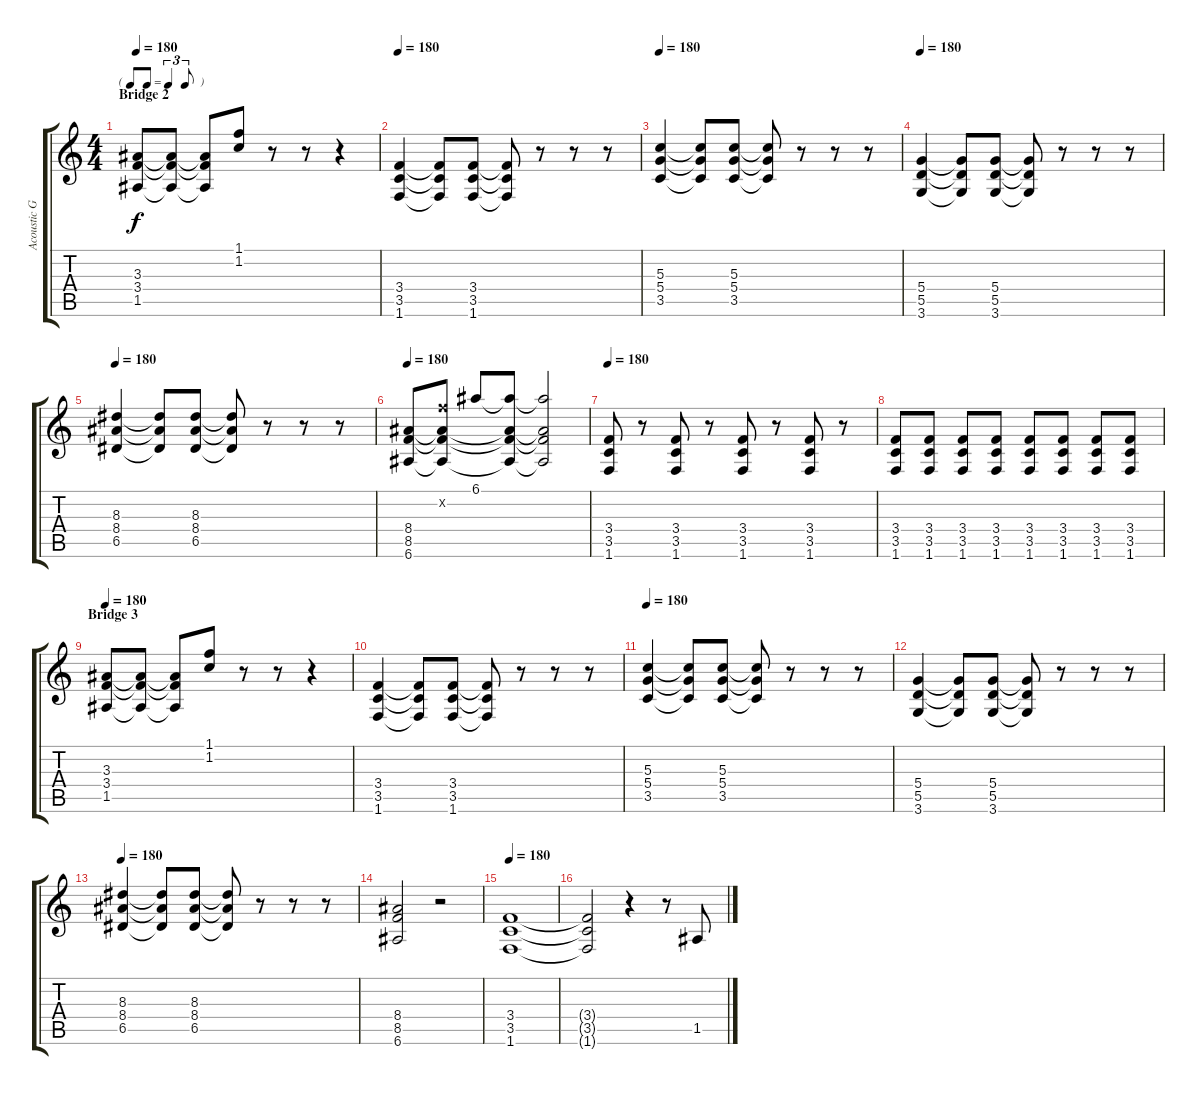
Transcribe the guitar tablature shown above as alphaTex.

\track ("Acoustic Guitar" "Acoustic G") {instrument acousticguitarsteel}
\staff {score tabs}
\tuning (E4 B3 G3 D3 A2 E2) {hide}
\ts (4 4)
\tf triplet8th
\section ("" "Bridge 2")
\tempo 180
\clef g2
\ks c
(3.3 3.4 1.5).8{dy f} (3.3{t} 3.4{t} 1.5{t}).8 (3.3{t} 3.4{t} 1.5{t}).8 (1.1 1.2).8 r.8 r.8 r.4 |
\tempo 180
(3.4 3.5 1.6).4 (3.4{t} 3.5{t} 1.6{t}).8 (3.4 3.5 1.6).8 (3.4{t} 3.5{t} 1.6{t}).8 r.8 r.8 r.8 |
\tempo 180
(5.3 5.4 3.5).4 (5.3{t} 5.4{t} 3.5{t}).8 (5.3 5.4 3.5).8 (5.3{t} 5.4{t} 3.5{t}).8 r.8 r.8 r.8 |
\tempo 180
(5.4 5.5 3.6).4 (5.4{t} 5.5{t} 3.6{t}).8 (5.4 5.5 3.6).8 (5.4{t} 5.5{t} 3.6{t}).8 r.8 r.8 r.8 |
\tempo 180
(8.3 8.4 6.5).4 (8.3{t} 8.4{t} 6.5{t}).8 (8.3 8.4 6.5).8 (8.3{t} 8.4{t} 6.5{t}).8 r.8 r.8 r.8 |
\tempo 180
(8.4 8.5 6.6).8 (6.2{x} 8.4{t} 8.5{t} 6.6{t}).8 6.1.8 (6.1{t} 8.4{t} 8.5{t} 6.6{t}).8 (6.1{t} 8.4{t} 8.5{t} 6.6{t}).2 |
\tempo 180
(3.4 3.5 1.6).8 r.8 (3.4 3.5 1.6).8 r.8 (3.4 3.5 1.6).8 r.8 (3.4 3.5 1.6).8 r.8 |
(3.4 3.5 1.6).8 (3.4 3.5 1.6).8 (3.4 3.5 1.6).8 (3.4 3.5 1.6).8 (3.4 3.5 1.6).8 (3.4 3.5 1.6).8 (3.4 3.5 1.6).8 (3.4 3.5 1.6).8 |
\section ("" "Bridge 3")
\tempo 180
(3.3 3.4 1.5).8 (3.3{t} 3.4{t} 1.5{t}).8 (3.3{t} 3.4{t} 1.5{t}).8 (1.1 1.2).8 r.8 r.8 r.4 |
(3.4 3.5 1.6).4 (3.4{t} 3.5{t} 1.6{t}).8 (3.4 3.5 1.6).8 (3.4{t} 3.5{t} 1.6{t}).8 r.8 r.8 r.8 |
\tempo 180
(5.3 5.4 3.5).4 (5.3{t} 5.4{t} 3.5{t}).8 (5.3 5.4 3.5).8 (5.3{t} 5.4{t} 3.5{t}).8 r.8 r.8 r.8 |
(5.4 5.5 3.6).4 (5.4{t} 5.5{t} 3.6{t}).8 (5.4 5.5 3.6).8 (5.4{t} 5.5{t} 3.6{t}).8 r.8 r.8 r.8 |
\tempo 180
(8.3 8.4 6.5).4 (8.3{t} 8.4{t} 6.5{t}).8 (8.3 8.4 6.5).8 (8.3{t} 8.4{t} 6.5{t}).8 r.8 r.8 r.8 |
(8.4 8.5 6.6).2 r.2 |
\tempo 180
(3.4 3.5 1.6).1 |
(3.4{t} 3.5{t} 1.6{t}).2 r.4 r.8 1.5.8
